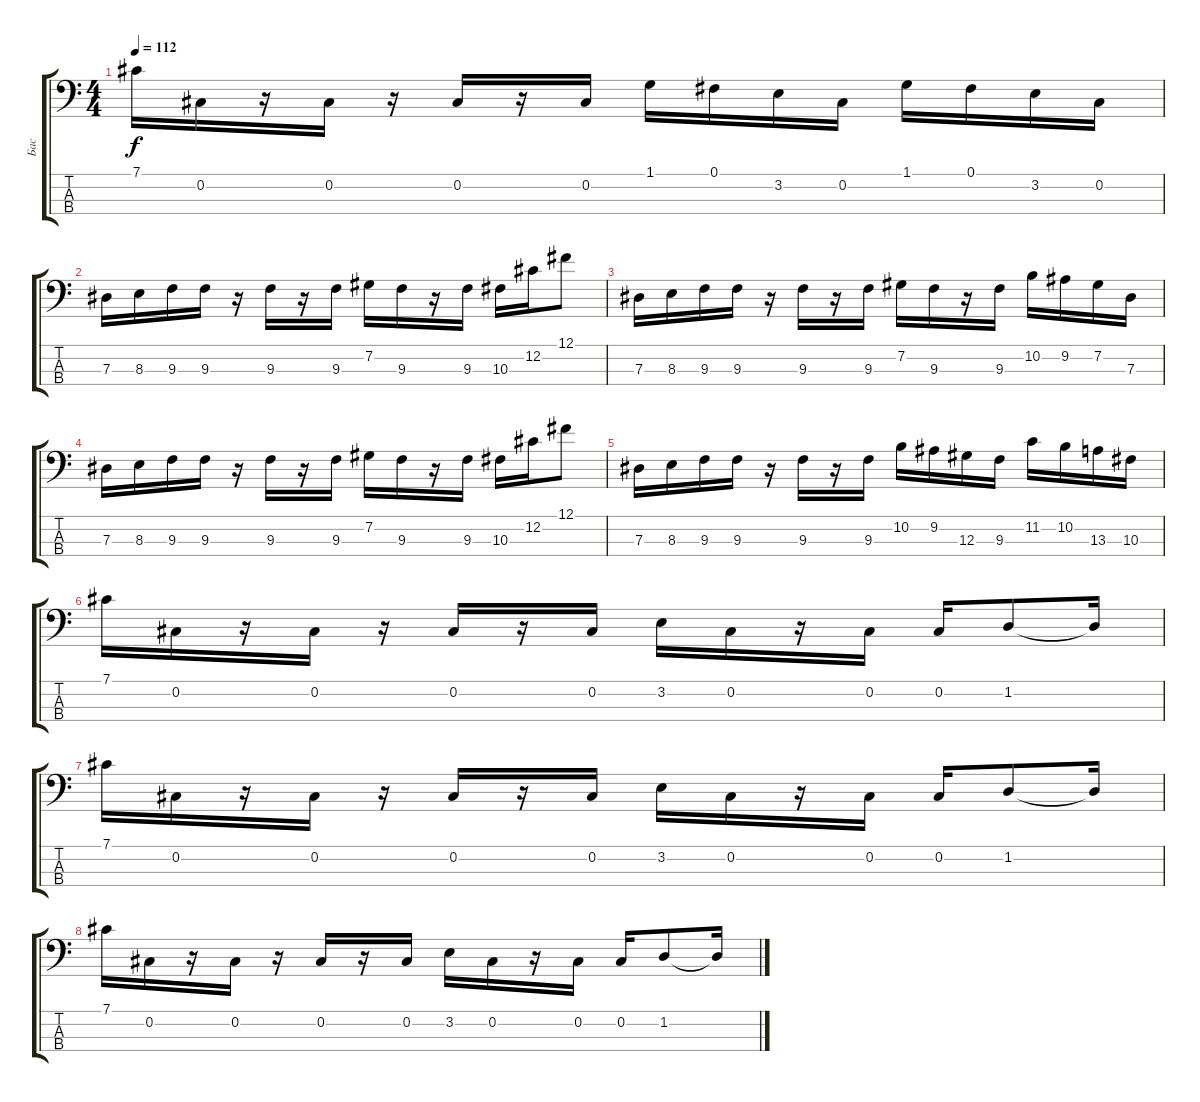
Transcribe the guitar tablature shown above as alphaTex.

\track ("Бас" "Бас") {instrument electricbasspick}
\staff {score tabs}
\tuning (Gb2 Db2 Ab1 Eb1) {hide}
\ts (4 4)
\tempo 112
\clef f4
\ks c
7.1.16{dy f} 0.2.16 r.16 0.2.16 r.16 0.2.16 r.16 0.2.16 1.1.16 0.1.16 3.2.16 0.2.16 1.1.16 0.1.16 3.2.16 0.2.16 |
7.3.16 8.3.16 9.3.16 9.3.16 r.16 9.3.16 r.16 9.3.16 7.2.16 9.3.16 r.16 9.3.16 10.3.16 12.2.16 12.1.8 |
7.3.16 8.3.16 9.3.16 9.3.16 r.16 9.3.16 r.16 9.3.16 7.2.16 9.3.16 r.16 9.3.16 10.2.16 9.2.16 7.2.16 7.3.16 |
7.3.16 8.3.16 9.3.16 9.3.16 r.16 9.3.16 r.16 9.3.16 7.2.16 9.3.16 r.16 9.3.16 10.3.16 12.2.16 12.1.8 |
7.3.16 8.3.16 9.3.16 9.3.16 r.16 9.3.16 r.16 9.3.16 10.2.16 9.2.16 12.3.16 9.3.16 11.2.16 10.2.16 13.3.16 10.3.16 |
7.1.16 0.2.16 r.16 0.2.16 r.16 0.2.16 r.16 0.2.16 3.2.16 0.2.16 r.16 0.2.16 0.2.16 1.2.8 1.2{t}.16 |
7.1.16 0.2.16 r.16 0.2.16 r.16 0.2.16 r.16 0.2.16 3.2.16 0.2.16 r.16 0.2.16 0.2.16 1.2.8 1.2{t}.16 |
7.1.16 0.2.16 r.16 0.2.16 r.16 0.2.16 r.16 0.2.16 3.2.16 0.2.16 r.16 0.2.16 0.2.16 1.2.8 1.2{t}.16
